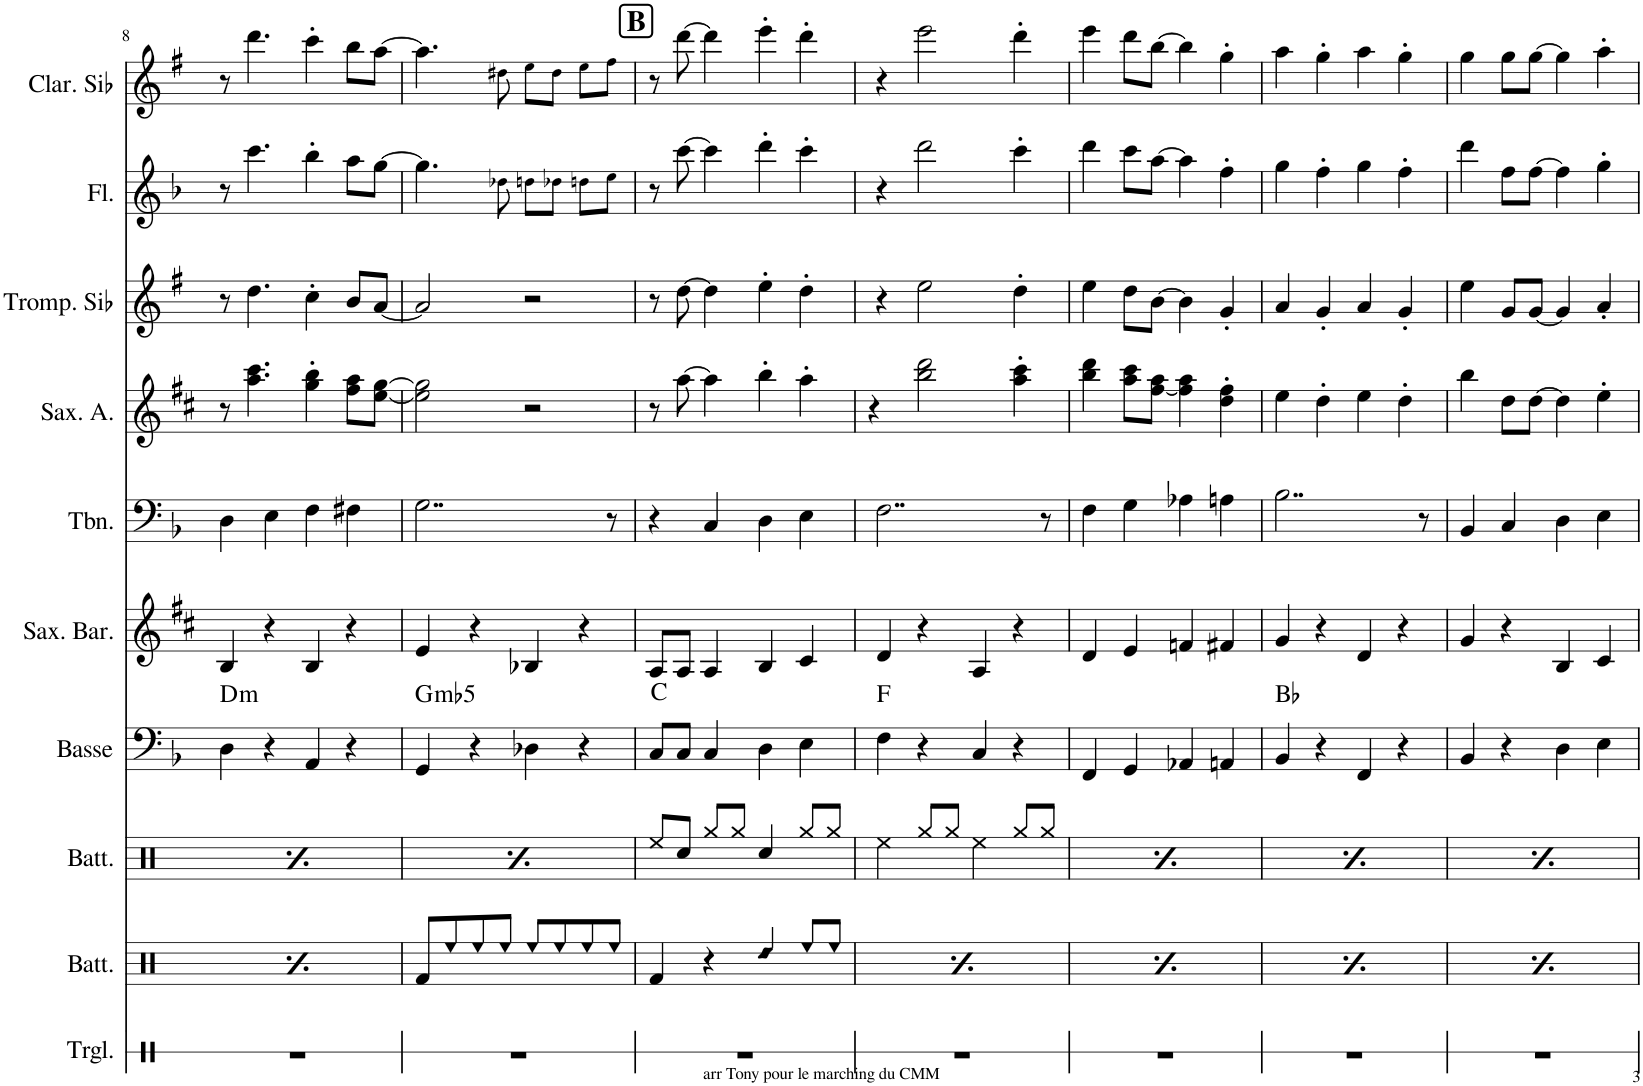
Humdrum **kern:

**kern	**kern	**kern	**kern	**harte	**kern	**kern	**kern	**kern	**kern	**kern
*part10	*part9	*part8	*part7	*part7	*part6	*part5	*part4	*part3	*part2	*part1
*staff10	*staff9	*staff8	*staff7	*	*staff6	*staff5	*staff4	*staff3	*staff2	*staff1
*I"Triangle	*I"Batterie	*I"Batterie	*I"Basse acoustique	*	*I"Saxophone Baryton	*I"Trombone	*I"Saxophone Alto	*I"Trompette en Sib	*I"Flûte	*I"Clarinette en Sib
*I'Trgl.	*I'Batt.	*I'Batt.	*I'Basse	*	*I'Sax. Bar.	*I'Tbn.	*I'Sax. A.	*I'Tromp. Sib	*I'Fl.	*I'Clar. Sib
!!LO:PB:g=z
*clefX	*clefX	*clefX	*clefF4	*	*clefG2	*clefF4	*clefG2	*clefG2	*clefG2	*clefG2
*	*	*	*Trd7c12	*	*Trd12c21	*	*Trd5c9	*Trd1c2	*	*Trd1c2
*k[]	*k[b-]	*k[b-]	*k[b-]	*	*k[f#c#]	*k[b-]	*k[f#c#]	*k[f#]	*k[b-]	*k[f#]
=8	=8	=8	=8	=8	=8	=8	=8	=8	=8	=8
!	!	!	!	!LO:H:kt=m	!	!	!	!	!	!
1r	4Rf/	4Ree\	4D\	D:min	4B/	4D\	8r	8r	8r	8r
.	.	.	.	.	.	.	4.aa\ 4.ccc#\	4.dd\	4.ccc\	4.ddd\
.	4r	8Rgg/L	4r	.	4r	4E\	.	.	.	.
.	.	8Rgg'/J	.	.	.	.	.	.	.	.
!	!LO:N:head=diamond	!	!	!	!	!	!	!	!	!
.	4Rdd/	4Ree\	4AA/	.	4B/	4F\	4gg\' 4bb\'	4cc'\	4bb-'\	4ccc'\
.	8Ree/L	8Rgg/L	4r	.	4r	4F#X\	8ff#\ 8aa\L	8b/L	8aa\L	8bb\L
.	8Ree/J	8Rgg'/J	.	.	.	.	[8ee\ [8gg\J	[8a/J	[8gg\J	[8aa\J
=9	=9	=9	=9	=9	=9	=9	=9	=9	=9	=9
!	!	!	!	!LO:H:kt=m	!	!	!	!	!	!
1r	8Rf/L	4Ree\	4GG/	G:(b3,b5)	4e/	2..G\	2ee\] 2gg\]	2a/]	4.gg\]	4.aa\]
.	8Ree/	.	.	.	.	.	.	.	.	.
.	8Ree/	8Rgg/L	4r	.	4r	.	.	.	.	.
.	8Ree/J	8Rgg'/J	.	.	.	.	.	.	8dd-X!\	8dd#X!\
.	8Ree/L	4Ree\	4D-X\	.	4B-X/	.	2r	2r	8ddn!\L	8ee!\L
.	8Ree/	.	.	.	.	.	.	.	8dd-X!\J	8dd#!\J
.	8Ree/	8Rgg/L	4r	.	4r	.	.	.	8ddn!\L	8ee!\L
.	8Ree/J	8Rgg'/J	.	.	.	8r	.	.	8ee!\J	8ff#!\J
!!LO:REH:place=s1:a:B:cj:fs=14:t=B
=10	=10	=10	=10	=10	=10	=10	=10	=10	=10	=10
1r	4Rf/	8Ree/L	8C/L	C:maj	8A/L	4r	8r	8r	8r	8r
.	.	8Rcc/J	8C/J	.	8A/J	.	[8aa\	[8dd\	[8ccc\	[8ddd\
.	4r	8Rgg/L	4C/	.	4A/	4C/	4aa\]	4dd\]	4ccc\]	4ddd\]
.	.	8Rgg'/J	.	.	.	.	.	.	.	.
!	!LO:N:head=diamond	!	!	!	!	!	!	!	!	!
.	4Rdd/	4Rcc/	4D\	.	4B/	4D\	4bb'\	4ee'\	4ddd'\	4eee'\
.	8Ree/L	8Rgg/L	4E\	.	4c#/	4E\	4aa'\	4dd'\	4ccc'\	4ddd'\
.	8Ree/J	8Rgg'/J	.	.	.	.	.	.	.	.
=11	=11	=11	=11	=11	=11	=11	=11	=11	=11	=11
1r	4Rf/	4Ree\	4F\	F:maj	4d/	2..F\	4r	4r	4r	4r
.	4r	8Rgg/L	4r	.	4r	.	2bb\ 2ddd\	2ee\	2ddd\	2eee\
.	.	8Rgg'/J	.	.	.	.	.	.	.	.
!	!LO:N:head=diamond	!	!	!	!	!	!	!	!	!
.	4Rdd/	4Ree\	4C/	.	4A/	.	.	.	.	.
.	8Ree/L	8Rgg/L	4r	.	4r	.	4aa\' 4ccc#\'	4dd'\	4ccc'\	4ddd'\
.	8Ree/J	8Rgg'/J	.	.	.	8r	.	.	.	.
=12	=12	=12	=12	=12	=12	=12	=12	=12	=12	=12
1r	4Rf/	4Ree\	4FF/	.	4d/	4F\	4bb\ 4ddd\	4ee\	4ddd\	4eee\
.	4r	8Rgg/L	4GG/	.	4e/	4G\	8aa\ 8ccc#\L	8dd\L	8ccc\L	8ddd\L
.	.	8Rgg'/J	.	.	.	.	[8ff#\ 8aa\J	[8b\J	[8aa\J	[8bb\J
!	!LO:N:head=diamond	!	!	!	!	!	!	!	!	!
.	4Rdd/	4Ree\	4AA-X/	.	4fn/	4A-X\	4ff#\] 4aa\	4b\]	4aa\]	4bb\]
.	8Ree/L	8Rgg/L	4AAn/	.	4f#X/	4An\	4dd\' 4ff#\'	4g'/	4ff'\	4gg'\
.	8Ree/J	8Rgg'/J	.	.	.	.	.	.	.	.
=13	=13	=13	=13	=13	=13	=13	=13	=13	=13	=13
1r	4Rf/	4Ree\	4BB-/	Bb:maj	4g/	2..B-\	4ee\	4a/	4gg\	4aa\
.	4r	8Rgg/L	4r	.	4r	.	4dd'\	4g'/	4ff'\	4gg'\
.	.	8Rgg'/J	.	.	.	.	.	.	.	.
!	!LO:N:head=diamond	!	!	!	!	!	!	!	!	!
.	4Rdd/	4Ree\	4FF/	.	4d/	.	4ee\	4a/	4gg\	4aa\
.	8Ree/L	8Rgg/L	4r	.	4r	.	4dd'\	4g'/	4ff'\	4gg'\
.	8Ree/J	8Rgg'/J	.	.	.	8r	.	.	.	.
=14	=14	=14	=14	=14	=14	=14	=14	=14	=14	=14
1r	4Rf/	4Ree\	4BB-/	.	4g/	4BB-/	4bb\	4ee\	4ddd\	4gg\
.	4r	8Rgg/L	4r	.	4r	4C/	8dd\L	8g/L	8ff\L	8gg\L
.	.	8Rgg'/J	.	.	.	.	[8dd\J	[8g/J	[8ff\J	[8gg\J
!	!LO:N:head=diamond	!	!	!	!	!	!	!	!	!
.	4Rdd/	4Ree\	4D\	.	4B/	4D\	4dd\]	4g/]	4ff\]	4gg\]
.	8Ree/L	8Rgg/L	4E\	.	4c#/	4E\	4ee'\	4a'/	4gg'\	4aa'\
.	8Ree/J	8Rgg'/J	.	.	.	.	.	.	.	.
=	=	=	=	=	=	=	=	=	=	=
*-	*-	*-	*-	*-	*-	*-	*-	*-	*-	*-
